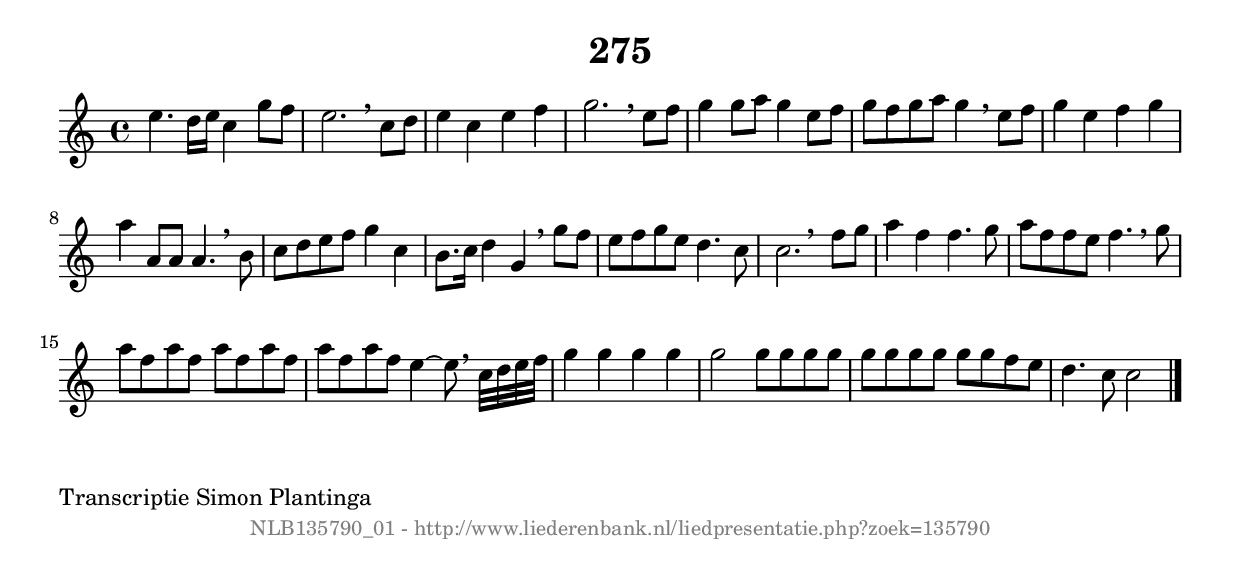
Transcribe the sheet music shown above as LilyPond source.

%
% produced by wce2krn 1.64 (7 June 2014)
%
\version"2.16"
#(append! paper-alist '(("long" . (cons (* 210 mm) (* 2000 mm)))))
#(set-default-paper-size "long")
sb = {\breathe}
mBreak = {\breathe }
bBreak = {\breathe }
x = {\once\override NoteHead #'style = #'cross }
gl=\glissando
itime={\override Staff.TimeSignature #'stencil = ##f }
ficta = {\once\set suggestAccidentals = ##t}
fine = {\once\override Score.RehearsalMark #'self-alignment-X = #1 \mark \markup {\italic{Fine}}}
dc = {\once\override Score.RehearsalMark #'self-alignment-X = #1 \mark \markup {\italic{D.C.}}}
dcf = {\once\override Score.RehearsalMark #'self-alignment-X = #1 \mark \markup {\italic{D.C. al Fine}}}
dcc = {\once\override Score.RehearsalMark #'self-alignment-X = #1 \mark \markup {\italic{D.C. al Coda}}}
ds = {\once\override Score.RehearsalMark #'self-alignment-X = #1 \mark \markup {\italic{D.S.}}}
dsf = {\once\override Score.RehearsalMark #'self-alignment-X = #1 \mark \markup {\italic{D.S. al Fine}}}
dsc = {\once\override Score.RehearsalMark #'self-alignment-X = #1 \mark \markup {\italic{D.S. al Coda}}}
pv = {\set Score.repeatCommands = #'((volta "1"))}
sv = {\set Score.repeatCommands = #'((volta "2"))}
tv = {\set Score.repeatCommands = #'((volta "3"))}
qv = {\set Score.repeatCommands = #'((volta "4"))}
xv = {\set Score.repeatCommands = #'((volta #f))}
\header{ tagline = ""
title = "275"
}
\score {{
\key c \major
\relative g'
{
\set melismaBusyProperties = #'()
\time 4/4
\tempo 4=120
\override Score.MetronomeMark #'transparent = ##t
\override Score.RehearsalMark #'break-visibility = #(vector #t #t #f)
e'4. d16 e16 c4 g'8 f8 | e2. \sb c8 d8 | e4 c4 e4 f4 | g2. \sb e8 f8 | g4 g8 a8 g4 e8 f8 | g8 f8 g8 a8 g4 \mBreak
e8 f8 | g4 e4 f4 g4 | a4 a,8 a8 a4. \sb b8 | c8 d8 e8 f8 g4 c,4 | b8. c16 d4 g,4 \sb g'8 f8 | e8 f8 g8 e8 d4. c8 | c2. \bar ":|:" \bBreak
f8 g8 | a4 f4 f4. g8 | a8 f8 f8 e8 f4. \sb g8 | a8 f8 a8 f8 a8 f8 a8 f8 | a8 f8 a8 f8 e4~ e8 \mBreak
c32 d32 e32 f32 | g4 g4 g4 g4 | g2 g8 g8 g8 g8 | g8 g8 g8 g8 g8 g8 f8 e8 | d4. c8 c2 \bar "|."
 }}
 \midi { }
 \layout {
            indent = 0.0\cm
}
}
\markup { \wordwrap-string #" 
Transcriptie Simon Plantinga
"}
\markup { \vspace #0 } \markup { \with-color #grey \fill-line { \center-column { \smaller "NLB135790_01 - http://www.liederenbank.nl/liedpresentatie.php?zoek=135790" } } }
